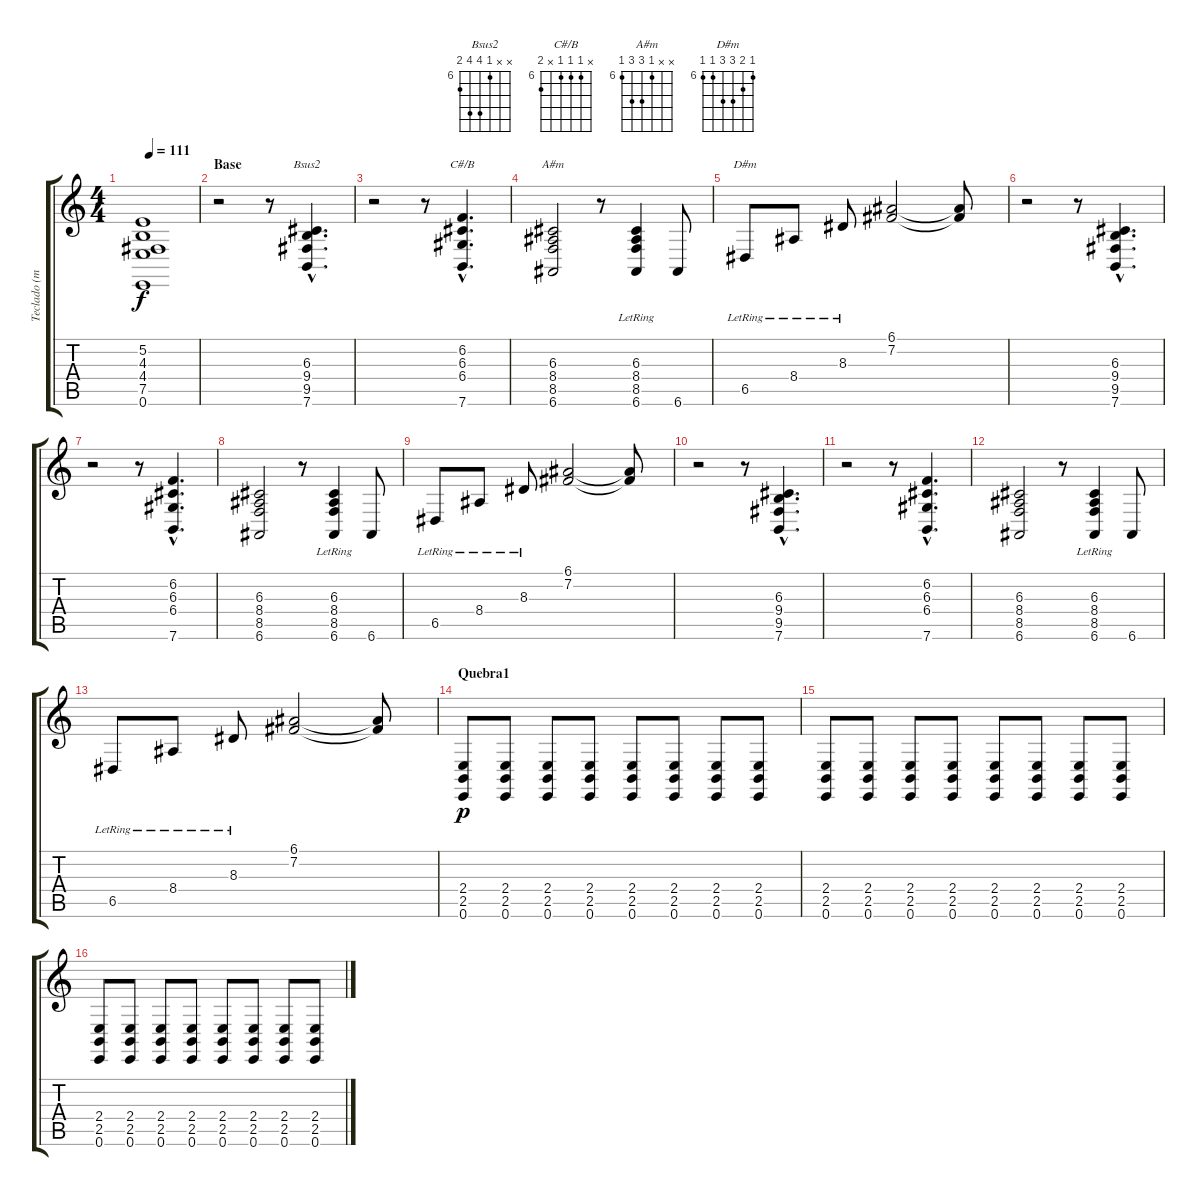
\track ("Teclado (mão esquerda)" "Teclado (m") {instrument electricgrandpiano}
\staff {score tabs}
\tuning (E4 B3 G3 D3 A2 E2) {hide}
\chord ("Bsus2" x x 6 9 9 7) {firstfret 6}
\chord ("C#/B" x 6 6 6 x 7) {firstfret 6}
\chord ("A#m" x x 6 8 8 6) {firstfret 6}
\chord ("D#m" 6 7 8 8 6 6) {firstfret 6}
\ts (4 4)
\tempo 111
\clef g2
\ks c
(5.2{t} 4.3{t} 4.4{t} 7.5{t} 0.6{t}).1{dy f} |
\section ("" "Base")
r.2 r.8 (6.3{hac} 9.4{hac} 9.5{hac} 7.6{hac}).4{d ch "Bsus2"} |
r.2 r.8 (6.2{hac} 6.3{hac} 6.4{hac} 7.6{hac}).4{d ch "C#/B"} |
(6.3 8.4 8.5 6.6).2{ch "A#m"} r.8 (6.3{lr} 8.4{lr} 8.5{lr} 6.6).4 6.6.8 |
6.5{lr}.8{ch "D#m"} 8.4{lr}.8 8.3{lr}.8 (6.1 7.2).2 (6.1{t} 7.2{t}).8 |
r.2 r.8 (6.3{hac} 9.4{hac} 9.5{hac} 7.6{hac}).4{d} |
r.2 r.8 (6.2{hac} 6.3{hac} 6.4{hac} 7.6{hac}).4{d} |
(6.3 8.4 8.5 6.6).2 r.8 (6.3{lr} 8.4{lr} 8.5{lr} 6.6).4 6.6.8 |
6.5{lr}.8 8.4{lr}.8 8.3{lr}.8 (6.1 7.2).2 (6.1{t} 7.2{t}).8 |
r.2 r.8 (6.3{hac} 9.4{hac} 9.5{hac} 7.6{hac}).4{d} |
r.2 r.8 (6.2{hac} 6.3{hac} 6.4{hac} 7.6{hac}).4{d} |
(6.3 8.4 8.5 6.6).2 r.8 (6.3{lr} 8.4{lr} 8.5{lr} 6.6).4 6.6.8 |
6.5{lr}.8 8.4{lr}.8 8.3{lr}.8 (6.1 7.2).2 (6.1{t} 7.2{t}).8 |
\section ("" "Quebra1")
(2.4 2.5 0.6).8{dy p} (2.4 2.5 0.6).8 (2.4 2.5 0.6).8 (2.4 2.5 0.6).8 (2.4 2.5 0.6).8 (2.4 2.5 0.6).8 (2.4 2.5 0.6).8 (2.4 2.5 0.6).8 |
(2.4 2.5 0.6).8 (2.4 2.5 0.6).8 (2.4 2.5 0.6).8 (2.4 2.5 0.6).8 (2.4 2.5 0.6).8 (2.4 2.5 0.6).8 (2.4 2.5 0.6).8 (2.4 2.5 0.6).8 |
(2.4 2.5 0.6).8 (2.4 2.5 0.6).8 (2.4 2.5 0.6).8 (2.4 2.5 0.6).8 (2.4 2.5 0.6).8 (2.4 2.5 0.6).8 (2.4 2.5 0.6).8 (2.4 2.5 0.6).8
